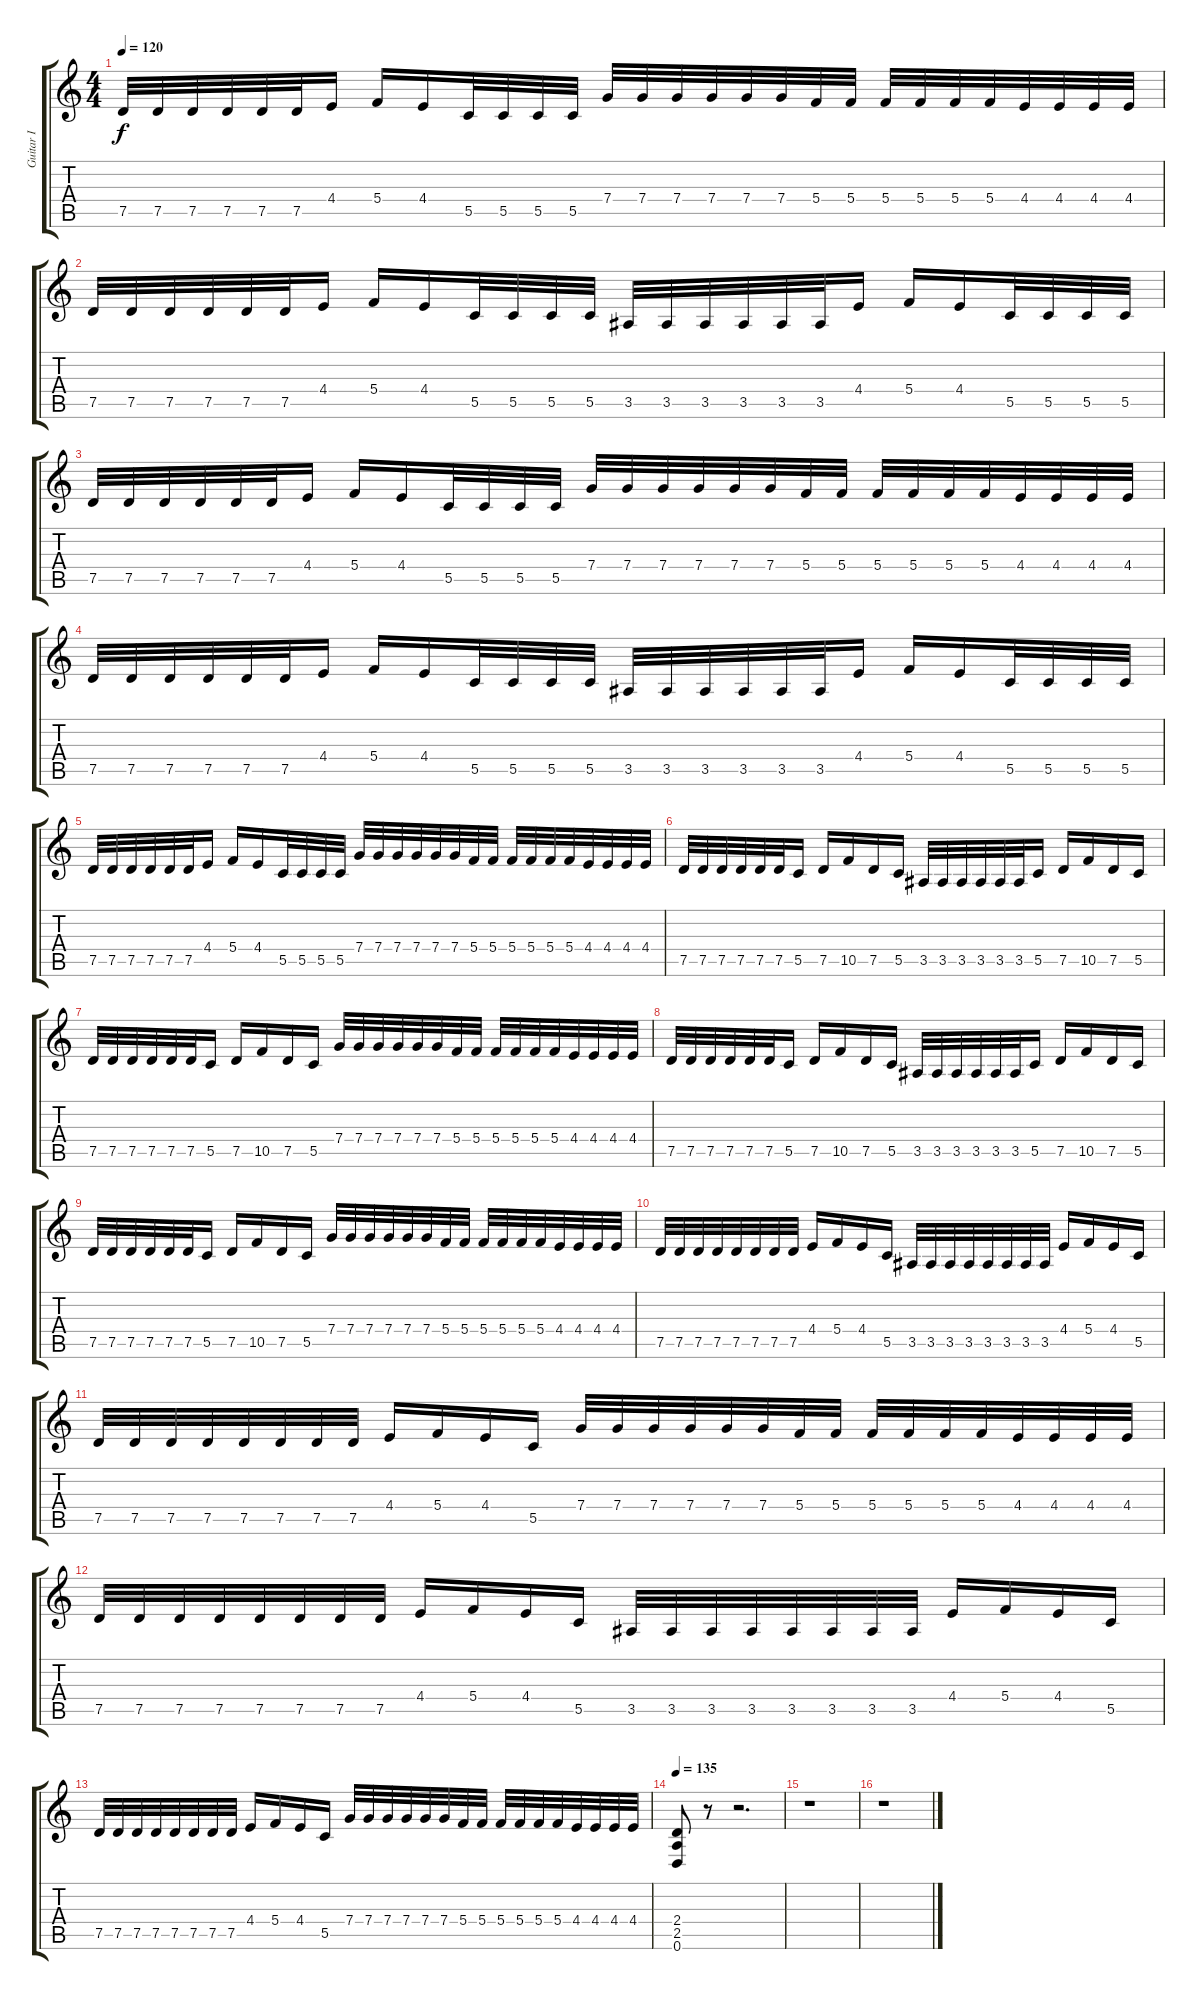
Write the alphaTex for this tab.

\track ("Guitar I" "Guitar I") {instrument distortionguitar}
\staff {score tabs}
\tuning (D4 A3 F3 C3 G2 D2) {hide}
\ts (4 4)
\tempo 120
\clef g2
\ks c
7.5.32{dy f} 7.5.32 7.5.32 7.5.32 7.5.32 7.5.32 4.4.16 5.4.16 4.4.16 5.5.32 5.5.32 5.5.32 5.5.32 7.4.32 7.4.32 7.4.32 7.4.32 7.4.32 7.4.32 5.4.32 5.4.32 5.4.32 5.4.32 5.4.32 5.4.32 4.4.32 4.4.32 4.4.32 4.4.32 |
7.5.32 7.5.32 7.5.32 7.5.32 7.5.32 7.5.32 4.4.16 5.4.16 4.4.16 5.5.32 5.5.32 5.5.32 5.5.32 3.5.32 3.5.32 3.5.32 3.5.32 3.5.32 3.5.32 4.4.16 5.4.16 4.4.16 5.5.32 5.5.32 5.5.32 5.5.32 |
7.5.32 7.5.32 7.5.32 7.5.32 7.5.32 7.5.32 4.4.16 5.4.16 4.4.16 5.5.32 5.5.32 5.5.32 5.5.32 7.4.32 7.4.32 7.4.32 7.4.32 7.4.32 7.4.32 5.4.32 5.4.32 5.4.32 5.4.32 5.4.32 5.4.32 4.4.32 4.4.32 4.4.32 4.4.32 |
7.5.32 7.5.32 7.5.32 7.5.32 7.5.32 7.5.32 4.4.16 5.4.16 4.4.16 5.5.32 5.5.32 5.5.32 5.5.32 3.5.32 3.5.32 3.5.32 3.5.32 3.5.32 3.5.32 4.4.16 5.4.16 4.4.16 5.5.32 5.5.32 5.5.32 5.5.32 |
7.5.32 7.5.32 7.5.32 7.5.32 7.5.32 7.5.32 4.4.16 5.4.16 4.4.16 5.5.32 5.5.32 5.5.32 5.5.32 7.4.32 7.4.32 7.4.32 7.4.32 7.4.32 7.4.32 5.4.32 5.4.32 5.4.32 5.4.32 5.4.32 5.4.32 4.4.32 4.4.32 4.4.32 4.4.32 |
7.5.32 7.5.32 7.5.32 7.5.32 7.5.32 7.5.32 5.5.16 7.5.16 10.5.16 7.5.16 5.5.16 3.5.32 3.5.32 3.5.32 3.5.32 3.5.32 3.5.32 5.5.16 7.5.16 10.5.16 7.5.16 5.5.16 |
7.5.32 7.5.32 7.5.32 7.5.32 7.5.32 7.5.32 5.5.16 7.5.16 10.5.16 7.5.16 5.5.16 7.4.32 7.4.32 7.4.32 7.4.32 7.4.32 7.4.32 5.4.32 5.4.32 5.4.32 5.4.32 5.4.32 5.4.32 4.4.32 4.4.32 4.4.32 4.4.32 |
7.5.32 7.5.32 7.5.32 7.5.32 7.5.32 7.5.32 5.5.16 7.5.16 10.5.16 7.5.16 5.5.16 3.5.32 3.5.32 3.5.32 3.5.32 3.5.32 3.5.32 5.5.16 7.5.16 10.5.16 7.5.16 5.5.16 |
7.5.32 7.5.32 7.5.32 7.5.32 7.5.32 7.5.32 5.5.16 7.5.16 10.5.16 7.5.16 5.5.16 7.4.32 7.4.32 7.4.32 7.4.32 7.4.32 7.4.32 5.4.32 5.4.32 5.4.32 5.4.32 5.4.32 5.4.32 4.4.32 4.4.32 4.4.32 4.4.32 |
7.5.32 7.5.32 7.5.32 7.5.32 7.5.32 7.5.32 7.5.32 7.5.32 4.4.16 5.4.16 4.4.16 5.5.16 3.5.32 3.5.32 3.5.32 3.5.32 3.5.32 3.5.32 3.5.32 3.5.32 4.4.16 5.4.16 4.4.16 5.5.16 |
7.5.32 7.5.32 7.5.32 7.5.32 7.5.32 7.5.32 7.5.32 7.5.32 4.4.16 5.4.16 4.4.16 5.5.16 7.4.32 7.4.32 7.4.32 7.4.32 7.4.32 7.4.32 5.4.32 5.4.32 5.4.32 5.4.32 5.4.32 5.4.32 4.4.32 4.4.32 4.4.32 4.4.32 |
7.5.32 7.5.32 7.5.32 7.5.32 7.5.32 7.5.32 7.5.32 7.5.32 4.4.16 5.4.16 4.4.16 5.5.16 3.5.32 3.5.32 3.5.32 3.5.32 3.5.32 3.5.32 3.5.32 3.5.32 4.4.16 5.4.16 4.4.16 5.5.16 |
7.5.32 7.5.32 7.5.32 7.5.32 7.5.32 7.5.32 7.5.32 7.5.32 4.4.16 5.4.16 4.4.16 5.5.16 7.4.32 7.4.32 7.4.32 7.4.32 7.4.32 7.4.32 5.4.32 5.4.32 5.4.32 5.4.32 5.4.32 5.4.32 4.4.32 4.4.32 4.4.32 4.4.32 |
\tempo 135
(2.4 2.5 0.6).8 r.8 r.2{d} |
r.1 |
r.1
